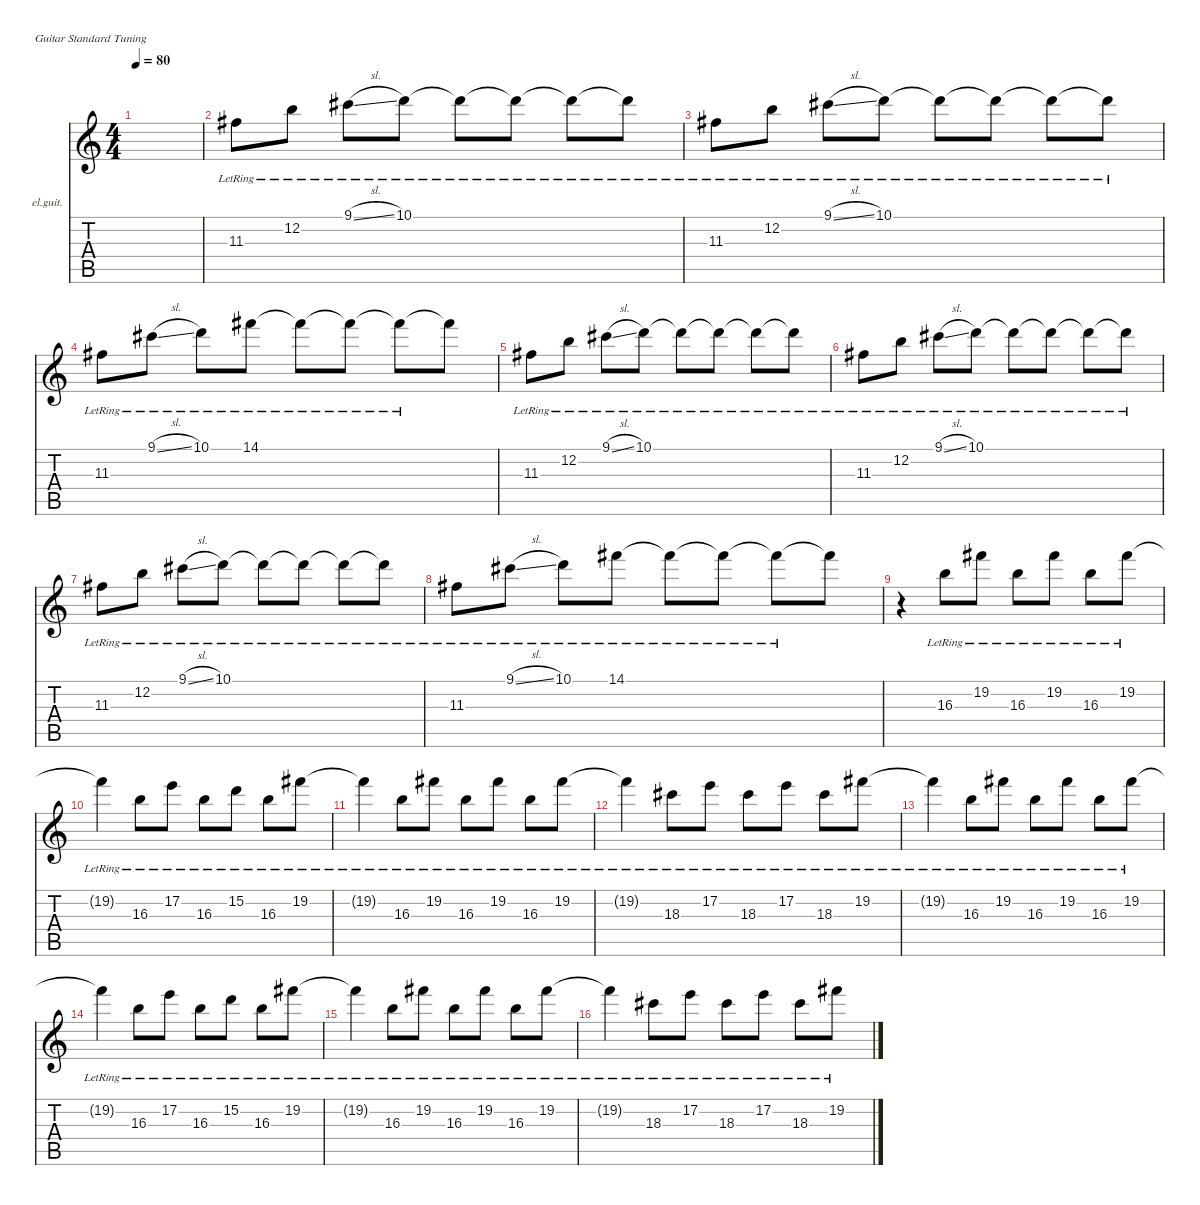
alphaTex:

\defaultSystemsLayout 4
\hideDynamics
\bracketExtendMode nobrackets
\firstSystemTrackNameOrientation horizontal
\otherSystemsTrackNameOrientation horizontal
\track ("Clean Guitar" "el.guit.") {instrument electricguitarclean}
\staff {score tabs}
\tuning (E4 B3 G3 D3 A2 E2)
\ts (4 4)
\tempo 80
\clef g2
\ks c
|
11.3{lr}.8 12.2{lr}.8 9.1{sl lr}.8 10.1{lr}.8 10.1{lr t}.8 10.1{lr t}.8 10.1{lr t}.8 10.1{lr t}.8 |
11.3{lr}.8 12.2{lr}.8 9.1{sl lr}.8 10.1{lr}.8 10.1{lr t}.8 10.1{lr t}.8 10.1{lr t}.8 10.1{lr t}.8 |
11.3{lr}.8 9.1{sl lr}.8 10.1{lr}.8 14.1{lr}.8 14.1{lr t}.8 14.1{lr t}.8 14.1{lr t}.8 14.1{t}.8 |
11.3{lr}.8 12.2{lr}.8 9.1{sl lr}.8 10.1{lr}.8 10.1{lr t}.8 10.1{lr t}.8 10.1{lr t}.8 10.1{lr t}.8 |
11.3{lr}.8 12.2{lr}.8 9.1{sl lr}.8 10.1{lr}.8 10.1{lr t}.8 10.1{lr t}.8 10.1{lr t}.8 10.1{lr t}.8 |
11.3{lr}.8 12.2{lr}.8 9.1{sl lr}.8 10.1{lr}.8 10.1{lr t}.8 10.1{lr t}.8 10.1{lr t}.8 10.1{lr t}.8 |
11.3{lr}.8 9.1{sl lr}.8 10.1{lr}.8 14.1{lr}.8 14.1{lr t}.8 14.1{lr t}.8 14.1{lr t}.8 14.1{t}.8 |
r.4 16.3{lr}.8 19.2{lr}.8 16.3{lr}.8 19.2{lr}.8 16.3{lr}.8 19.2{lr}.8 |
19.2{lr t}.4 16.3{lr}.8 17.2{lr}.8 16.3{lr}.8 15.2{lr}.8 16.3{lr}.8 19.2{lr}.8 |
19.2{lr t}.4 16.3{lr}.8 19.2{lr}.8 16.3{lr}.8 19.2{lr}.8 16.3{lr}.8 19.2{lr}.8 |
19.2{lr t}.4 18.3{lr}.8 17.2{lr}.8 18.3{lr}.8 17.2{lr}.8 18.3{lr}.8 19.2{lr}.8 |
19.2{lr t}.4 16.3{lr}.8 19.2{lr}.8 16.3{lr}.8 19.2{lr}.8 16.3{lr}.8 19.2{lr}.8 |
19.2{lr t}.4 16.3{lr}.8 17.2{lr}.8 16.3{lr}.8 15.2{lr}.8 16.3{lr}.8 19.2{lr}.8 |
19.2{lr t}.4 16.3{lr}.8 19.2{lr}.8 16.3{lr}.8 19.2{lr}.8 16.3{lr}.8 19.2{lr}.8 |
19.2{lr t}.4 18.3{lr}.8 17.2{lr}.8 18.3{lr}.8 17.2{lr}.8 18.3{lr}.8 19.2{lr}.8
